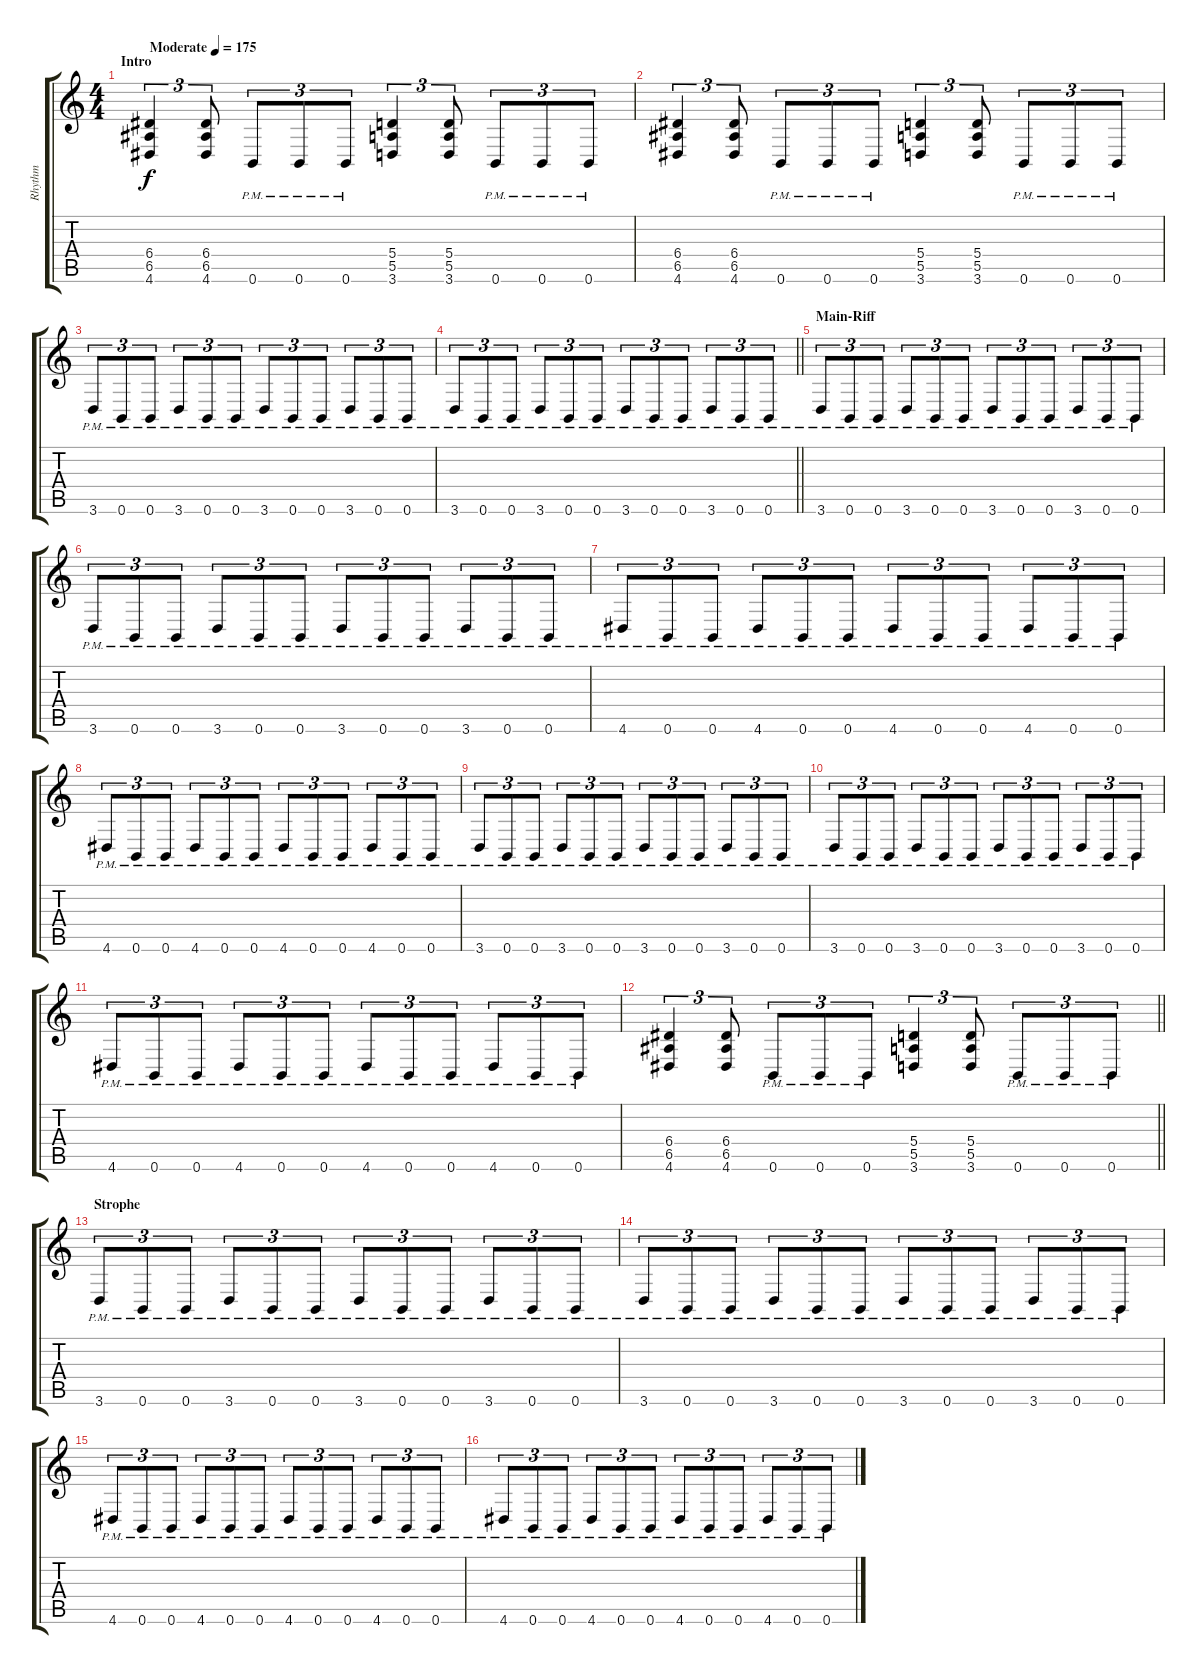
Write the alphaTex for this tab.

\track ("Rhythm" "Rhythm") {instrument distortionguitar}
\staff {score tabs}
\tuning (B3 Gb3 D3 A2 E2 B1) {hide}
\ts (4 4)
\section ("" "Intro")
\tempo (175 "Moderate")
\clef g2
\ks c
(6.4 6.5 4.6).4{tu (3 2) dy f instrument distortionguitar} (6.4 6.5 4.6).8{tu (3 2)} 0.6{pm}.8{tu (3 2)} 0.6{pm}.8{tu (3 2)} 0.6{pm}.8{tu (3 2)} (5.4 5.5 3.6).4{tu (3 2)} (5.4 5.5 3.6).8{tu (3 2)} 0.6{pm}.8{tu (3 2)} 0.6{pm}.8{tu (3 2)} 0.6{pm}.8{tu (3 2)} |
(6.4 6.5 4.6).4{tu (3 2)} (6.4 6.5 4.6).8{tu (3 2)} 0.6{pm}.8{tu (3 2)} 0.6{pm}.8{tu (3 2)} 0.6{pm}.8{tu (3 2)} (5.4 5.5 3.6).4{tu (3 2)} (5.4 5.5 3.6).8{tu (3 2)} 0.6{pm}.8{tu (3 2)} 0.6{pm}.8{tu (3 2)} 0.6{pm}.8{tu (3 2)} |
3.6{pm}.8{tu (3 2)} 0.6{pm}.8{tu (3 2)} 0.6{pm}.8{tu (3 2)} 3.6{pm}.8{tu (3 2)} 0.6{pm}.8{tu (3 2)} 0.6{pm}.8{tu (3 2)} 3.6{pm}.8{tu (3 2)} 0.6{pm}.8{tu (3 2)} 0.6{pm}.8{tu (3 2)} 3.6{pm}.8{tu (3 2)} 0.6{pm}.8{tu (3 2)} 0.6{pm}.8{tu (3 2)} |
\barLineRight lightlight
3.6{pm}.8{tu (3 2)} 0.6{pm}.8{tu (3 2)} 0.6{pm}.8{tu (3 2)} 3.6{pm}.8{tu (3 2)} 0.6{pm}.8{tu (3 2)} 0.6{pm}.8{tu (3 2)} 3.6{pm}.8{tu (3 2)} 0.6{pm}.8{tu (3 2)} 0.6{pm}.8{tu (3 2)} 3.6{pm}.8{tu (3 2)} 0.6{pm}.8{tu (3 2)} 0.6{pm}.8{tu (3 2)} |
\section ("" "Main-Riff")
3.6{pm}.8{tu (3 2)} 0.6{pm}.8{tu (3 2)} 0.6{pm}.8{tu (3 2)} 3.6{pm}.8{tu (3 2)} 0.6{pm}.8{tu (3 2)} 0.6{pm}.8{tu (3 2)} 3.6{pm}.8{tu (3 2)} 0.6{pm}.8{tu (3 2)} 0.6{pm}.8{tu (3 2)} 3.6{pm}.8{tu (3 2)} 0.6{pm}.8{tu (3 2)} 0.6{pm}.8{tu (3 2)} |
3.6{pm}.8{tu (3 2)} 0.6{pm}.8{tu (3 2)} 0.6{pm}.8{tu (3 2)} 3.6{pm}.8{tu (3 2)} 0.6{pm}.8{tu (3 2)} 0.6{pm}.8{tu (3 2)} 3.6{pm}.8{tu (3 2)} 0.6{pm}.8{tu (3 2)} 0.6{pm}.8{tu (3 2)} 3.6{pm}.8{tu (3 2)} 0.6{pm}.8{tu (3 2)} 0.6{pm}.8{tu (3 2)} |
4.6{pm}.8{tu (3 2)} 0.6{pm}.8{tu (3 2)} 0.6{pm}.8{tu (3 2)} 4.6{pm}.8{tu (3 2)} 0.6{pm}.8{tu (3 2)} 0.6{pm}.8{tu (3 2)} 4.6{pm}.8{tu (3 2)} 0.6{pm}.8{tu (3 2)} 0.6{pm}.8{tu (3 2)} 4.6{pm}.8{tu (3 2)} 0.6{pm}.8{tu (3 2)} 0.6{pm}.8{tu (3 2)} |
4.6{pm}.8{tu (3 2)} 0.6{pm}.8{tu (3 2)} 0.6{pm}.8{tu (3 2)} 4.6{pm}.8{tu (3 2)} 0.6{pm}.8{tu (3 2)} 0.6{pm}.8{tu (3 2)} 4.6{pm}.8{tu (3 2)} 0.6{pm}.8{tu (3 2)} 0.6{pm}.8{tu (3 2)} 4.6{pm}.8{tu (3 2)} 0.6{pm}.8{tu (3 2)} 0.6{pm}.8{tu (3 2)} |
3.6{pm}.8{tu (3 2)} 0.6{pm}.8{tu (3 2)} 0.6{pm}.8{tu (3 2)} 3.6{pm}.8{tu (3 2)} 0.6{pm}.8{tu (3 2)} 0.6{pm}.8{tu (3 2)} 3.6{pm}.8{tu (3 2)} 0.6{pm}.8{tu (3 2)} 0.6{pm}.8{tu (3 2)} 3.6{pm}.8{tu (3 2)} 0.6{pm}.8{tu (3 2)} 0.6{pm}.8{tu (3 2)} |
3.6{pm}.8{tu (3 2)} 0.6{pm}.8{tu (3 2)} 0.6{pm}.8{tu (3 2)} 3.6{pm}.8{tu (3 2)} 0.6{pm}.8{tu (3 2)} 0.6{pm}.8{tu (3 2)} 3.6{pm}.8{tu (3 2)} 0.6{pm}.8{tu (3 2)} 0.6{pm}.8{tu (3 2)} 3.6{pm}.8{tu (3 2)} 0.6{pm}.8{tu (3 2)} 0.6{pm}.8{tu (3 2)} |
4.6{pm}.8{tu (3 2)} 0.6{pm}.8{tu (3 2)} 0.6{pm}.8{tu (3 2)} 4.6{pm}.8{tu (3 2)} 0.6{pm}.8{tu (3 2)} 0.6{pm}.8{tu (3 2)} 4.6{pm}.8{tu (3 2)} 0.6{pm}.8{tu (3 2)} 0.6{pm}.8{tu (3 2)} 4.6{pm}.8{tu (3 2)} 0.6{pm}.8{tu (3 2)} 0.6{pm}.8{tu (3 2)} |
\barLineRight lightlight
(6.4 6.5 4.6).4{tu (3 2)} (6.4 6.5 4.6).8{tu (3 2)} 0.6{pm}.8{tu (3 2)} 0.6{pm}.8{tu (3 2)} 0.6{pm}.8{tu (3 2)} (5.4 5.5 3.6).4{tu (3 2)} (5.4 5.5 3.6).8{tu (3 2)} 0.6{pm}.8{tu (3 2)} 0.6{pm}.8{tu (3 2)} 0.6{pm}.8{tu (3 2)} |
\section ("" "Strophe")
3.6{pm}.8{tu (3 2)} 0.6{pm}.8{tu (3 2)} 0.6{pm}.8{tu (3 2)} 3.6{pm}.8{tu (3 2)} 0.6{pm}.8{tu (3 2)} 0.6{pm}.8{tu (3 2)} 3.6{pm}.8{tu (3 2)} 0.6{pm}.8{tu (3 2)} 0.6{pm}.8{tu (3 2)} 3.6{pm}.8{tu (3 2)} 0.6{pm}.8{tu (3 2)} 0.6{pm}.8{tu (3 2)} |
3.6{pm}.8{tu (3 2)} 0.6{pm}.8{tu (3 2)} 0.6{pm}.8{tu (3 2)} 3.6{pm}.8{tu (3 2)} 0.6{pm}.8{tu (3 2)} 0.6{pm}.8{tu (3 2)} 3.6{pm}.8{tu (3 2)} 0.6{pm}.8{tu (3 2)} 0.6{pm}.8{tu (3 2)} 3.6{pm}.8{tu (3 2)} 0.6{pm}.8{tu (3 2)} 0.6{pm}.8{tu (3 2)} |
4.6{pm}.8{tu (3 2)} 0.6{pm}.8{tu (3 2)} 0.6{pm}.8{tu (3 2)} 4.6{pm}.8{tu (3 2)} 0.6{pm}.8{tu (3 2)} 0.6{pm}.8{tu (3 2)} 4.6{pm}.8{tu (3 2)} 0.6{pm}.8{tu (3 2)} 0.6{pm}.8{tu (3 2)} 4.6{pm}.8{tu (3 2)} 0.6{pm}.8{tu (3 2)} 0.6{pm}.8{tu (3 2)} |
4.6{pm}.8{tu (3 2)} 0.6{pm}.8{tu (3 2)} 0.6{pm}.8{tu (3 2)} 4.6{pm}.8{tu (3 2)} 0.6{pm}.8{tu (3 2)} 0.6{pm}.8{tu (3 2)} 4.6{pm}.8{tu (3 2)} 0.6{pm}.8{tu (3 2)} 0.6{pm}.8{tu (3 2)} 4.6{pm}.8{tu (3 2)} 0.6{pm}.8{tu (3 2)} 0.6{pm}.8{tu (3 2)}
